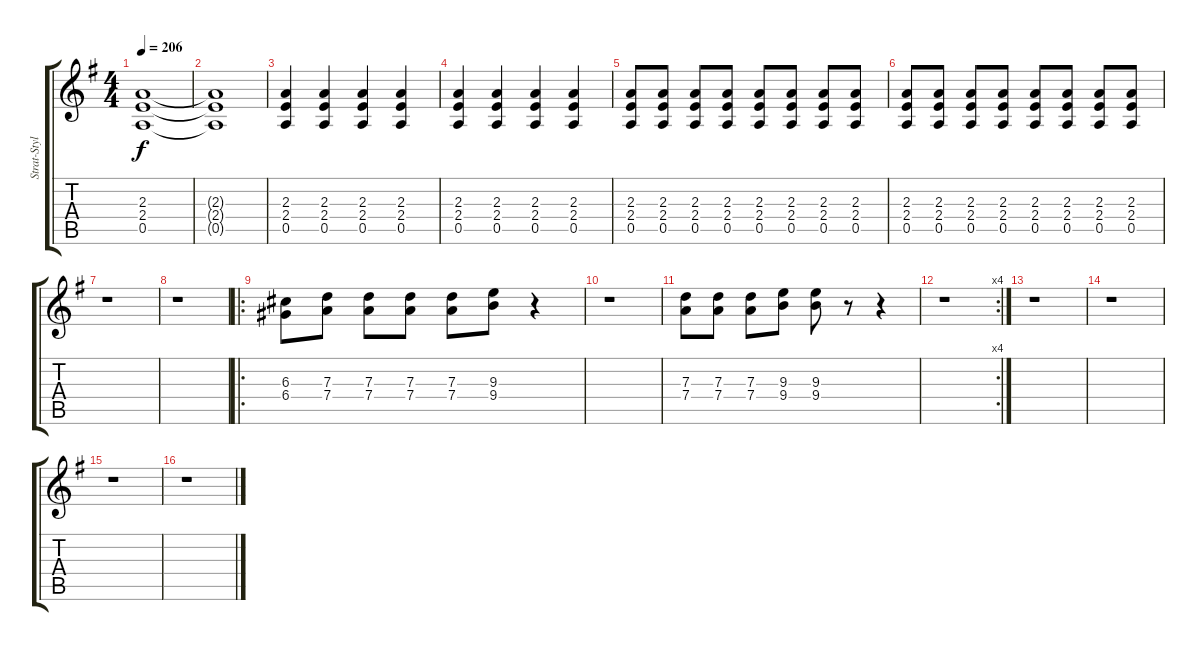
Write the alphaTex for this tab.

\track ("Strat-Style" "Strat-Styl") {instrument distortionguitar}
\staff {score tabs}
\tuning (E4 B3 G3 D3 A2 E2) {hide}
\ts (4 4)
\tempo 206
\clef g2
\ks g
(2.3{t} 2.4{t} 0.5{t}).1{dy f} |
(2.3{t} 2.4{t} 0.5{t}).1 |
(2.3 2.4 0.5).4 (2.3 2.4 0.5).4 (2.3 2.4 0.5).4 (2.3 2.4 0.5).4 |
(2.3 2.4 0.5).4 (2.3 2.4 0.5).4 (2.3 2.4 0.5).4 (2.3 2.4 0.5).4 |
(2.3 2.4 0.5).8 (2.3 2.4 0.5).8 (2.3 2.4 0.5).8 (2.3 2.4 0.5).8 (2.3 2.4 0.5).8 (2.3 2.4 0.5).8 (2.3 2.4 0.5).8 (2.3 2.4 0.5).8 |
(2.3 2.4 0.5).8 (2.3 2.4 0.5).8 (2.3 2.4 0.5).8 (2.3 2.4 0.5).8 (2.3 2.4 0.5).8 (2.3 2.4 0.5).8 (2.3 2.4 0.5).8 (2.3 2.4 0.5).8 |
r.1 |
r.1 |
\ro
(6.3 6.4).8 (7.3 7.4).8 (7.3 7.4).8 (7.3 7.4).8 (7.3 7.4).8 (9.3 9.4).8 r.4 |
r.1 |
(7.3 7.4).8 (7.3 7.4).8 (7.3 7.4).8 (9.3 9.4).8 (9.3 9.4).8 r.8 r.4 |
\rc 4
r.1 |
r.1 |
r.1 |
r.1 |
r.1
